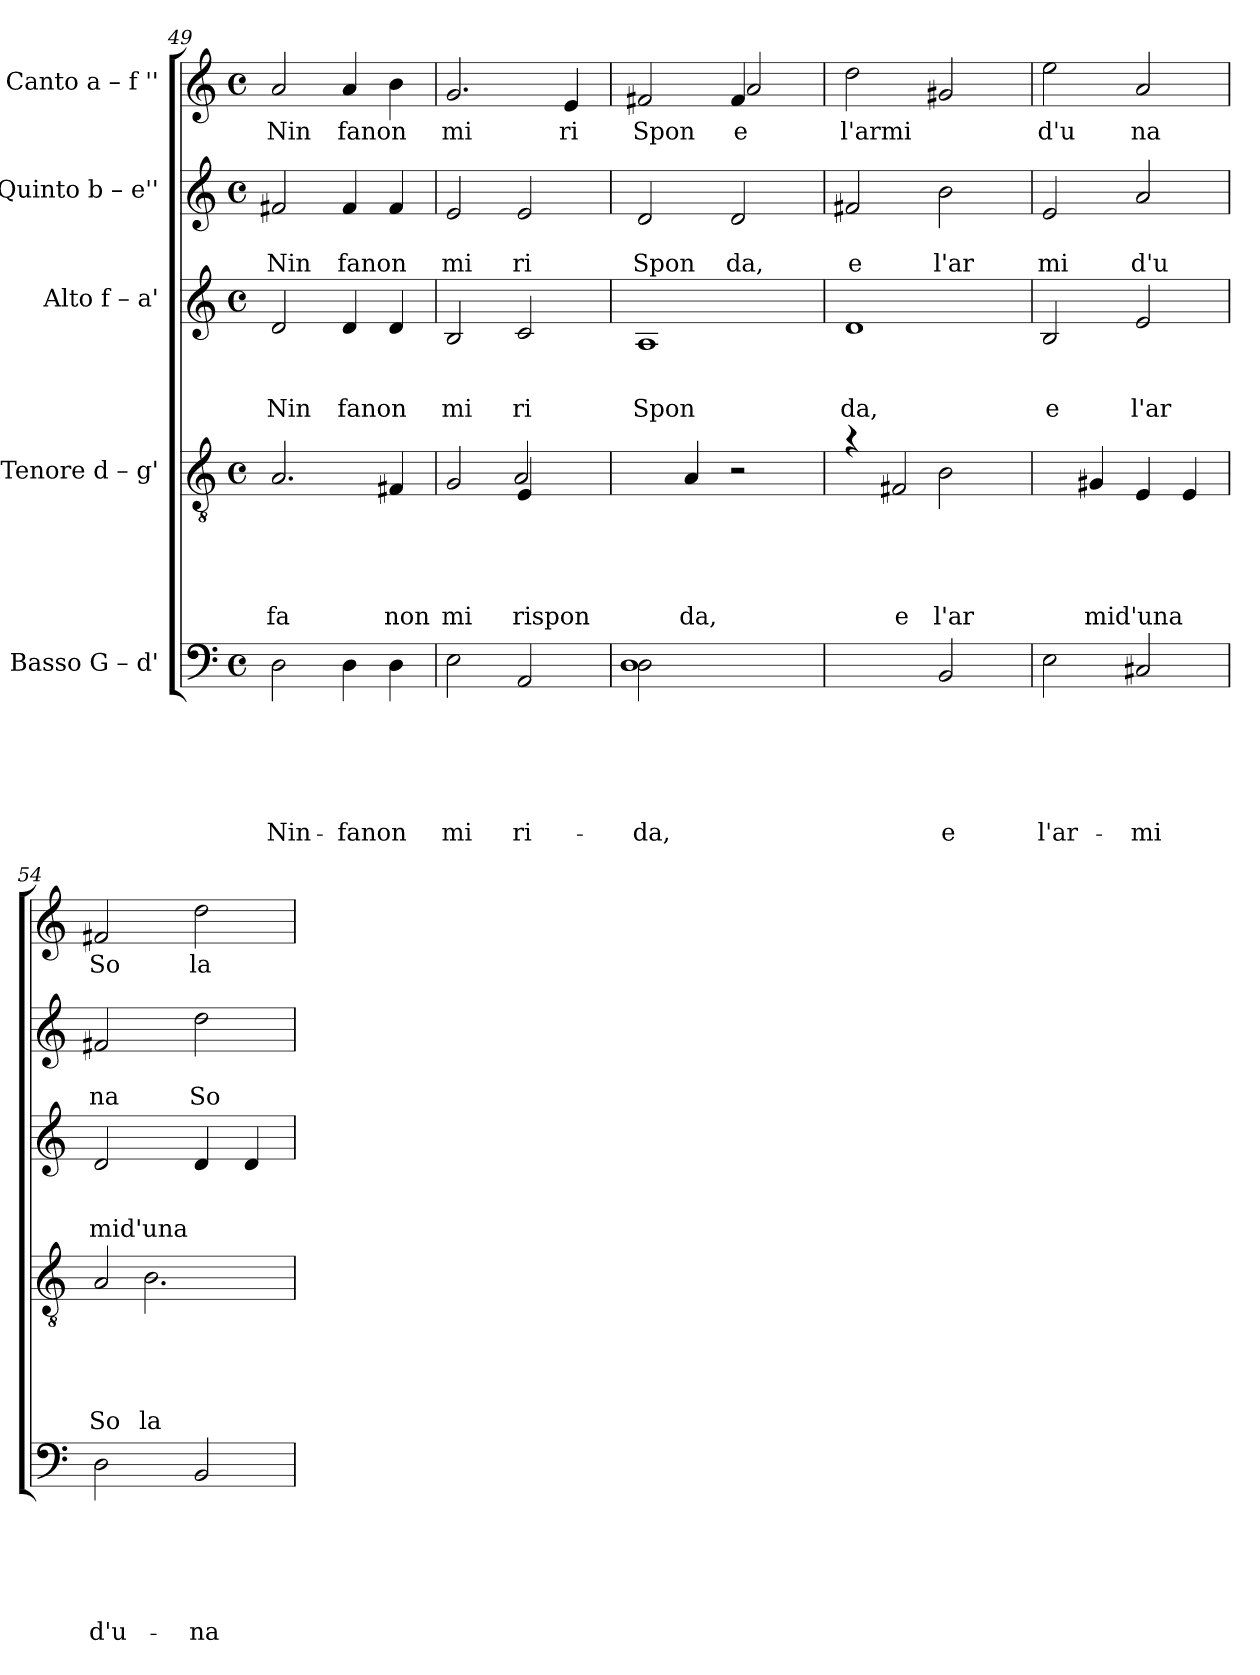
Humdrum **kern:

**kern	**text	**text	**text	**text	**text	**text	**kern	**text	**text	**text	**text	**text	**kern	**text	**text	**text	**kern	**text	**text	**kern	**text
*part5	*part5	*part5	*part5	*part5	*part5	*part5	*part4	*part4	*part4	*part4	*part4	*part4	*part3	*part3	*part3	*part3	*part2	*part2	*part2	*part1	*part1
*staff5	*staff5	*staff5	*staff5	*staff5	*staff5	*staff5	*staff4	*staff4	*staff4	*staff4	*staff4	*staff4	*staff3	*staff3	*staff3	*staff3	*staff2	*staff2	*staff2	*staff1	*staff1
*I"Basso G – d'	*	*	*	*	*	*	*I"Tenore d – g'	*	*	*	*	*	*I"Alto f – a'	*	*	*	*I"Quinto b – e''	*	*	*I"Canto a – f ''	*
!!LO:LB:g=z
*clefF4	*	*	*	*	*	*	*clefGv2	*	*	*	*	*	*clefG2	*	*	*	*clefG2	*	*	*clefG2	*
*k[]	*	*	*	*	*	*	*k[]	*	*	*	*	*	*k[]	*	*	*	*k[]	*	*	*k[]	*
*C:	*	*	*	*	*	*	*C:	*	*	*	*	*	*C:	*	*	*	*C:	*	*	*C:	*
*M4/4	*	*	*	*	*	*	*M4/4	*	*	*	*	*	*M4/4	*	*	*	*M4/4	*	*	*M4/4	*
*met(c)	*	*	*	*	*	*	*met(c)	*	*	*	*	*	*met(c)	*	*	*	*met(c)	*	*	*met(c)	*
=49	=49	=49	=49	=49	=49	=49	=49	=49	=49	=49	=49	=49	=49	=49	=49	=49	=49	=49	=49	=49	=49
!	!	!	!	!	!	!LO:LY:b	!	!	!	!	!	!LO:LY:b	!	!	!	!LO:LY:b	!	!	!LO:LY:b	!	!LO:LY:b
2D\	.	.	.	.	.	Nin-	2.A/	.	.	.	.	-fa	2d/	.	.	Nin	2f#X/	.	Nin	2a/	Nin
!	!	!	!	!	!	!LO:LY:b	!	!	!	!	!	!	!	!	!	!LO:LY:b	!	!	!LO:LY:b	!	!LO:LY:b
4D\	.	.	.	.	.	-fanon	.	.	.	.	.	.	4d/	.	.	fanon	4f#/	.	fanon	4a/	fanon
!	!	!	!	!	!	!	!	!	!	!	!	!LO:LY:b	!	!	!	!	!	!	!	!	!
4D\	.	.	.	.	.	.	4F#X/	.	.	.	.	non	4d/	.	.	.	4f#/	.	.	4b\	.
=50	=50	=50	=50	=50	=50	=50	=50	=50	=50	=50	=50	=50	=50	=50	=50	=50	=50	=50	=50	=50	=50
!	!	!	!	!	!	!LO:LY:b	!	!	!	!	!	!LO:LY:b	!	!	!	!LO:LY:b	!	!	!LO:LY:b	!	!LO:LY:b
*	*	*	*	*	*	*	*^	*	*	*	*	*	*	*	*	*	*	*	*	*	*
2E\	.	.	.	.	.	mi	2G/	2ryy	.	.	.	.	mi	2B/	.	.	mi	2e/	.	mi	2.g/	mi
!	!	!	!	!	!	!LO:LY:b	!	!	!	!	!	!	!LO:LY:b	!	!	!	!LO:LY:b	!	!	!LO:LY:b	!	!
2AA/	.	.	.	.	.	ri-	4E/	2A/	.	.	.	.	rispon	2c/	.	.	ri	2e/	.	ri	.	.
!	!	!	!	!	!	!	!	!	!	!	!	!	!	!	!	!	!	!	!	!	!	!LO:LY:b
.	.	.	.	.	.	.	4ryy	.	.	.	.	.	.	.	.	.	.	.	.	.	4e/	ri
*	*	*	*	*	*	*	*v	*v	*	*	*	*	*	*	*	*	*	*	*	*	*	*
=51	=51	=51	=51	=51	=51	=51	=51	=51	=51	=51	=51	=51	=51	=51	=51	=51	=51	=51	=51	=51	=51
!	!	!	!	!	!	!LO:LY:b	!	!	!	!	!	!	!	!	!	!	!	!	!	!	!
*^	*	*	*	*	*	*	*	*	*	*	*	*	*	*	*	*	*	*	*	*	*
!	!	!	!	!	!	!	!LO:LY:b	!	!	!	!	!	!	!	!	!	!LO:LY:b	!	!	!LO:LY:b	!	!LO:LY:b
*	*	*	*	*	*	*	*	*	*	*	*	*	*	*	*	*	*	*	*	*	*^	*
2D\	1D	.	.	.	.	.	-da,	4ryy	.	.	.	.	.	1A	.	.	Spon	2d/	.	Spon	2f#X/	2ryy	Spon
!	!	!	!	!	!	!	!	!	!	!	!	!	!LO:LY:b	!	!	!	!	!	!	!	!	!	!
.	.	.	.	.	.	.	.	4A/	.	.	.	.	da,	.	.	.	.	.	.	.	.	.	.
!	!	!	!	!	!	!	!	!	!	!	!	!	!	!	!	!	!	!	!	!LO:LY:b	!	!	!LO:LY:b
!	!	!	!	!	!	!	!	!	!	!	!	!	!	!	!	!	!	!	!	!	!	!	!LO:LY:b
2ryy	.	.	.	.	.	.	.	2r	.	.	.	.	.	.	.	.	.	2d/	.	da,	4f#/	2a/	e
.	.	.	.	.	.	.	.	.	.	.	.	.	.	.	.	.	.	.	.	.	4ryy	.	.
*v	*v	*	*	*	*	*	*	*	*	*	*	*	*	*	*	*	*	*	*	*	*v	*v	*
=52	=52	=52	=52	=52	=52	=52	=52	=52	=52	=52	=52	=52	=52	=52	=52	=52	=52	=52	=52	=52	=52
*	*	*	*	*	*	*	*^	*	*	*	*	*	*	*	*	*	*	*	*	*	*
!	!	!	!	!	!	!	!	!	!	!	!	!	!	!	!	!	!LO:LY:b	!	!	!LO:LY:b	!	!LO:LY:b
2ryy	.	.	.	.	.	.	4ra	2ryy	.	.	.	.	.	1d	.	.	da,	2f#X/	.	e	2dd\	l'armi
!	!	!	!	!	!	!	!	!	!	!	!	!	!LO:LY:b	!	!	!	!	!	!	!	!	!
.	.	.	.	.	.	.	2F#X/	.	.	.	.	.	e	.	.	.	.	.	.	.	.	.
!	!	!	!	!	!	!LO:LY:b	!	!	!	!	!	!	!LO:LY:b	!	!	!	!	!	!	!LO:LY:b	!	!
2BB/	.	.	.	.	.	e	.	2B\	.	.	.	.	l'ar	.	.	.	.	2b\	.	l'ar	2g#X/	.
.	.	.	.	.	.	.	4ryy	.	.	.	.	.	.	.	.	.	.	.	.	.	.	.
*	*	*	*	*	*	*	*v	*v	*	*	*	*	*	*	*	*	*	*	*	*	*	*
=53	=53	=53	=53	=53	=53	=53	=53	=53	=53	=53	=53	=53	=53	=53	=53	=53	=53	=53	=53	=53	=53
!	!	!	!	!	!	!LO:LY:b	!	!	!	!	!	!	!	!	!	!LO:LY:b	!	!	!LO:LY:b	!	!LO:LY:b
2E\	.	.	.	.	.	l'ar-	4ryy	.	.	.	.	.	2B/	.	.	e	2e/	.	mi	2ee\	d'u
!	!	!	!	!	!	!	!	!	!	!	!	!LO:LY:b	!	!	!	!	!	!	!	!	!
.	.	.	.	.	.	.	4G#X/	.	.	.	.	mid'una	.	.	.	.	.	.	.	.	.
!	!	!	!	!	!	!LO:LY:b	!	!	!	!	!	!	!	!	!	!LO:LY:b	!	!	!LO:LY:b	!	!LO:LY:b
2C#X/	.	.	.	.	.	-mi	4E/	.	.	.	.	.	2e/	.	.	l'ar	2a/	.	d'u	2a/	na
.	.	.	.	.	.	.	4E/	.	.	.	.	.	.	.	.	.	.	.	.	.	.
=54	=54	=54	=54	=54	=54	=54	=54	=54	=54	=54	=54	=54	=54	=54	=54	=54	=54	=54	=54	=54	=54
!	!	!	!	!	!	!LO:LY:b	!	!	!	!	!	!LO:LY:b	!	!	!	!LO:LY:b	!	!	!LO:LY:b	!	!LO:LY:b
*	*	*	*	*	*	*	*^	*	*	*	*	*	*	*	*	*	*	*	*	*	*
2D\	.	.	.	.	.	d'u-	2A/	4ryy	.	.	.	.	So	2d/	.	.	mid'una	2f#X/	.	na	2f#X/	So
!	!	!	!	!	!	!	!	!	!	!	!	!	!LO:LY:b	!	!	!	!	!	!	!	!	!
.	.	.	.	.	.	.	.	2.B\	.	.	.	.	la	.	.	.	.	.	.	.	.	.
!	!	!	!	!	!	!LO:LY:b	!	!	!	!	!	!	!	!	!	!	!	!	!	!LO:LY:b	!	!LO:LY:b
2BB/	.	.	.	.	.	-na	2ryy	.	.	.	.	.	.	4d/	.	.	.	2dd\	.	So	2dd\	la
.	.	.	.	.	.	.	.	.	.	.	.	.	.	4d/	.	.	.	.	.	.	.	.
*	*	*	*	*	*	*	*v	*v	*	*	*	*	*	*	*	*	*	*	*	*	*	*
=	=	=	=	=	=	=	=	=	=	=	=	=	=	=	=	=	=	=	=	=	=
*-	*-	*-	*-	*-	*-	*-	*-	*-	*-	*-	*-	*-	*-	*-	*-	*-	*-	*-	*-	*-	*-
